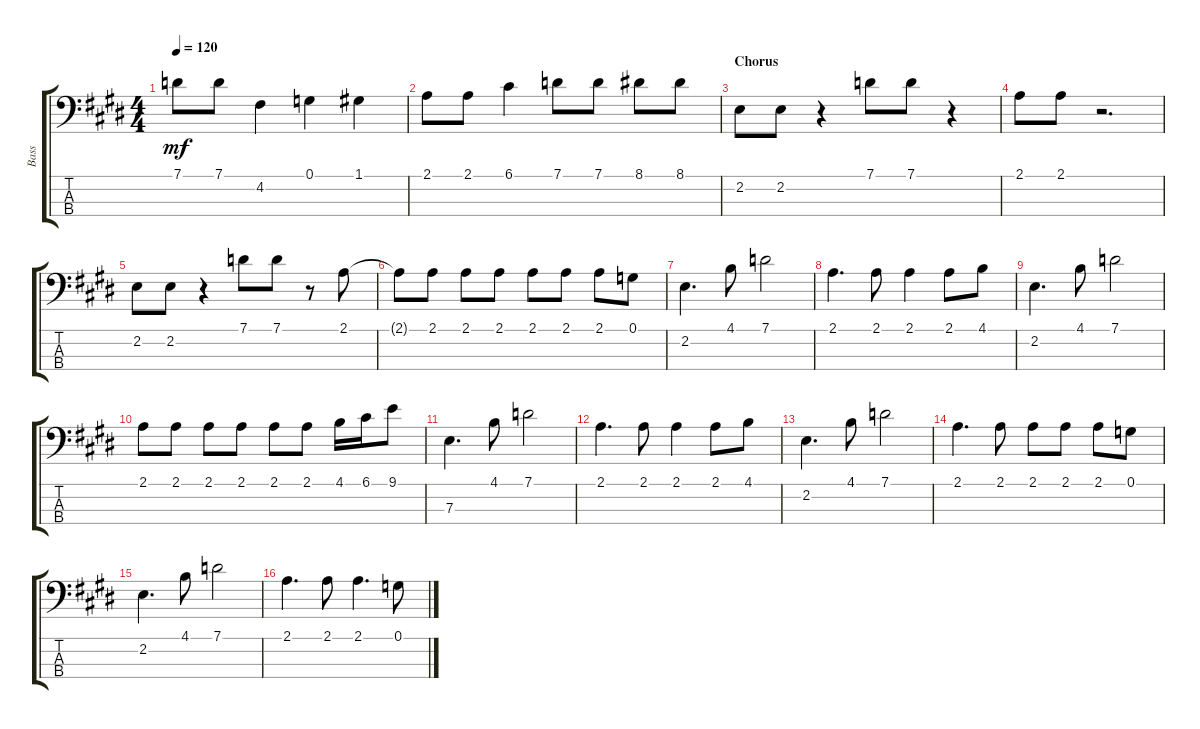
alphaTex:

\track ("Bass" "Bass") {solo instrument electricbassfinger}
\staff {score tabs}
\tuning (G2 D2 A1 E1) {hide}
\ts (4 4)
\tempo 120
\clef f4
\ks c#minor
7.1.8{dy mf} 7.1.8 4.2.4 0.1.4 1.1.4 |
2.1.8 2.1.8 6.1.4 7.1.8 7.1.8 8.1.8 8.1.8 |
\section ("" "Chorus")
2.2.8 2.2.8 r.4 7.1.8 7.1.8 r.4 |
2.1.8 2.1.8 r.2{d} |
2.2.8 2.2.8 r.4 7.1.8 7.1.8 r.8 2.1.8 |
2.1{t}.8 2.1.8 2.1.8 2.1.8 2.1.8 2.1.8 2.1.8 0.1.8 |
2.2.4{d} 4.1.8 7.1.2 |
2.1.4{d} 2.1.8 2.1.4 2.1.8 4.1.8 |
2.2.4{d} 4.1.8 7.1.2 |
2.1.8 2.1.8 2.1.8 2.1.8 2.1.8 2.1.8 4.1.16 6.1.16 9.1.8 |
7.3.4{d} 4.1.8 7.1.2 |
2.1.4{d} 2.1.8 2.1.4 2.1.8 4.1.8 |
2.2.4{d} 4.1.8 7.1.2 |
2.1.4{d} 2.1.8 2.1.8 2.1.8 2.1.8 0.1.8 |
2.2.4{d} 4.1.8 7.1.2 |
2.1.4{d} 2.1.8 2.1.4{d} 0.1.8
